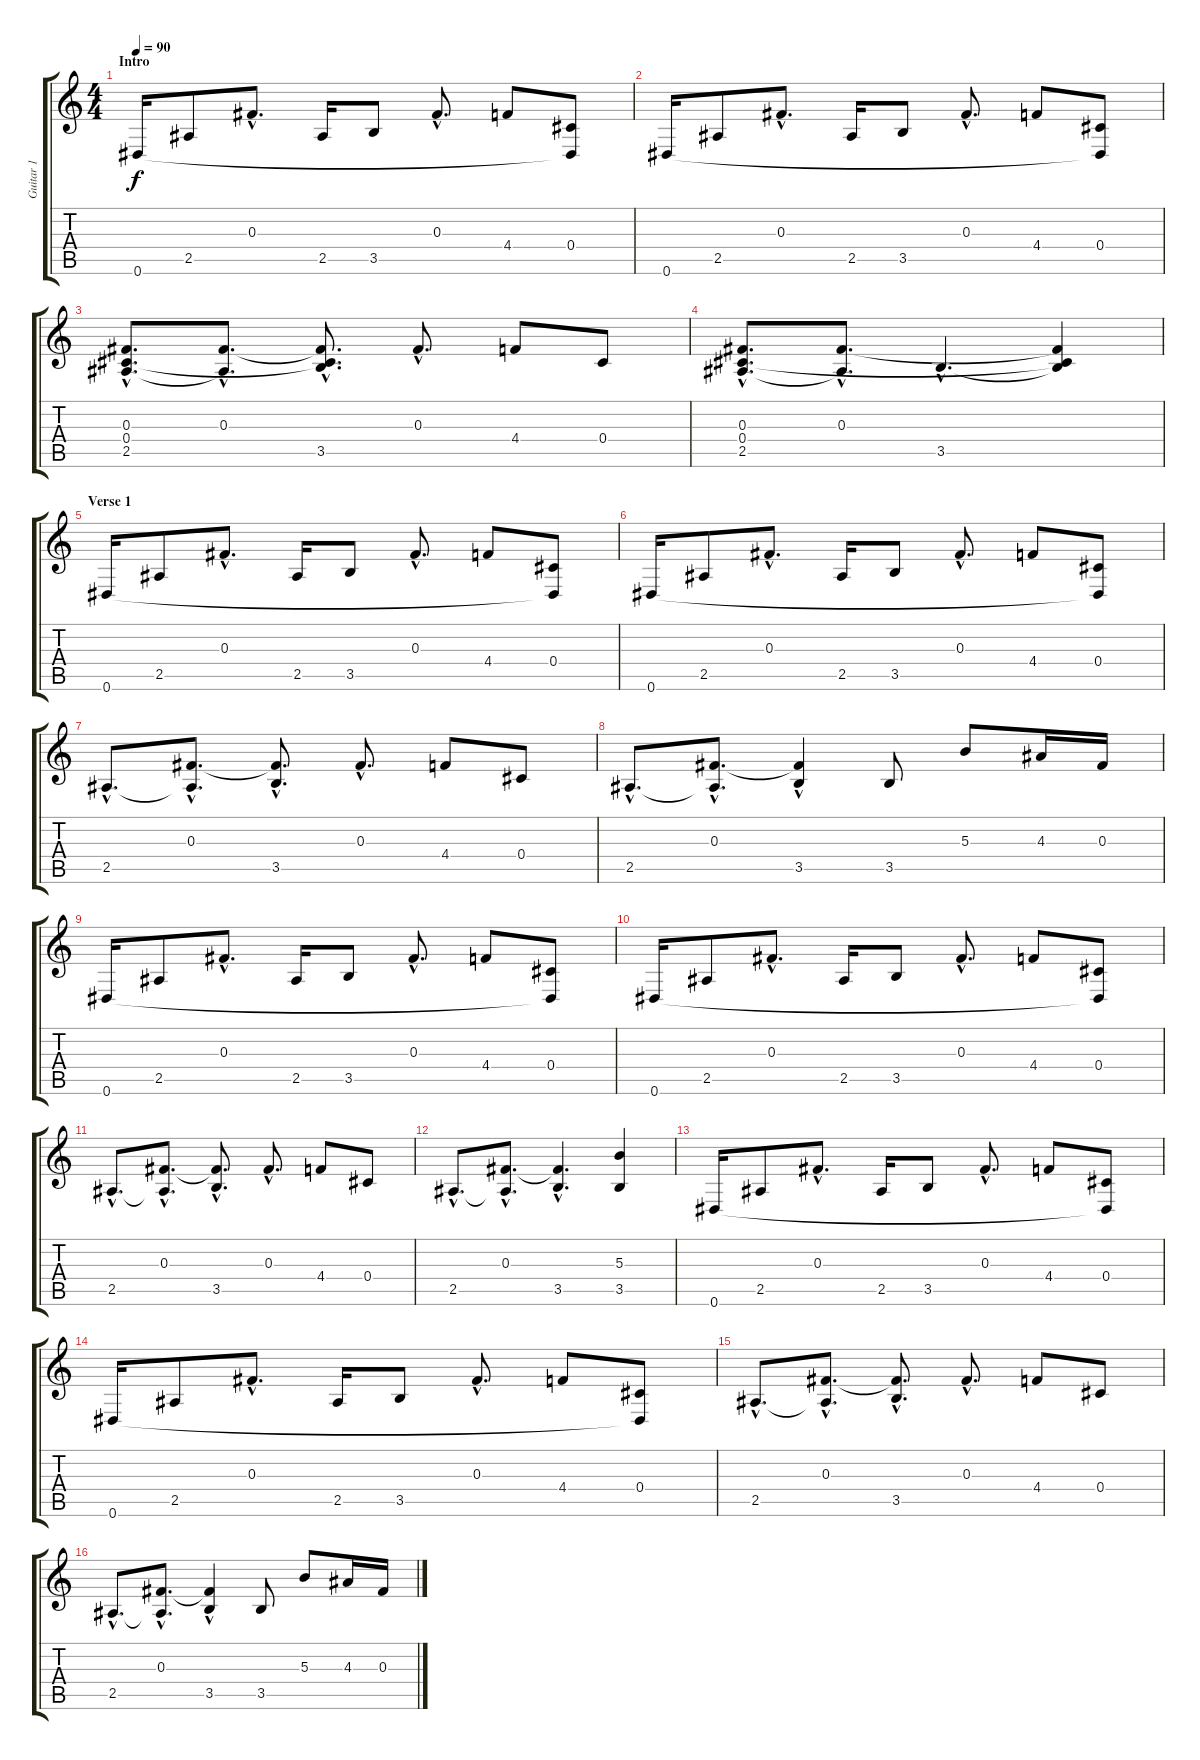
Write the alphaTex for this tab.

\track ("Guitar 1" "Guitar 1") {instrument electricguitarclean}
\staff {score tabs}
\tuning (Eb4 Bb3 Gb3 Db3 Ab2 Eb2) {hide}
\ts (4 4)
\section ("" "Intro")
\tempo 90
\clef g2
\ks c
0.6.16{dy f instrument electricguitarclean} 2.5.8 0.3{hac}.8{d} 2.5.16 3.5.8 0.3{hac}.8{d} 4.4.8 (0.4 0.6{t}).8 |
0.6.16 2.5.8 0.3{hac}.8{d} 2.5.16 3.5.8 0.3{hac}.8{d} 4.4.8 (0.4 0.6{t}).8 |
(0.3{hac} 0.4{hac} 2.5{hac}).8{d} (0.3{hac} 2.5{hac t}).8{d} (0.3{hac t} 0.4{hac t} 3.5{hac}).8{d} 0.3{hac}.8{d} 4.4.8 0.4.8 |
(0.3{hac} 0.4{hac} 2.5{hac}).8{d} (0.3{hac} 2.5{hac t}).8{d} 3.5{hac}.4{d} (0.3{t} 0.4{t} 3.5{t}).4 |
\section ("" "Verse 1")
0.6.16 2.5.8 0.3{hac}.8{d} 2.5.16 3.5.8 0.3{hac}.8{d} 4.4.8 (0.4 0.6{t}).8 |
0.6.16 2.5.8 0.3{hac}.8{d} 2.5.16 3.5.8 0.3{hac}.8{d} 4.4.8 (0.4 0.6{t}).8 |
2.5{hac}.8{d} (0.3{hac} 2.5{hac t}).8{d} (0.3{hac t} 3.5{hac}).8{d} 0.3{hac}.8{d} 4.4.8 0.4.8 |
2.5{hac}.8{d} (0.3{hac} 2.5{hac t}).8{d} (0.3{t} 3.5{hac}).4 3.5.8 5.3.8 4.3.16 0.3.16 |
0.6.16 2.5.8 0.3{hac}.8{d} 2.5.16 3.5.8 0.3{hac}.8{d} 4.4.8 (0.4 0.6{t}).8 |
0.6.16 2.5.8 0.3{hac}.8{d} 2.5.16 3.5.8 0.3{hac}.8{d} 4.4.8 (0.4 0.6{t}).8 |
2.5{hac}.8{d} (0.3{hac} 2.5{hac t}).8{d} (0.3{hac t} 3.5{hac}).8{d} 0.3{hac}.8{d} 4.4.8 0.4.8 |
2.5{hac}.8{d} (0.3{hac} 2.5{hac t}).8{d} (0.3{hac t} 3.5{hac}).4{d} (5.3 3.5).4 |
0.6.16 2.5.8 0.3{hac}.8{d} 2.5.16 3.5.8 0.3{hac}.8{d} 4.4.8 (0.4 0.6{t}).8 |
0.6.16 2.5.8 0.3{hac}.8{d} 2.5.16 3.5.8 0.3{hac}.8{d} 4.4.8 (0.4 0.6{t}).8 |
2.5{hac}.8{d} (0.3{hac} 2.5{hac t}).8{d} (0.3{hac t} 3.5{hac}).8{d} 0.3{hac}.8{d} 4.4.8 0.4.8 |
2.5{hac}.8{d} (0.3{hac} 2.5{hac t}).8{d} (0.3{t} 3.5{hac}).4 3.5.8 5.3.8 4.3.16 0.3.16
